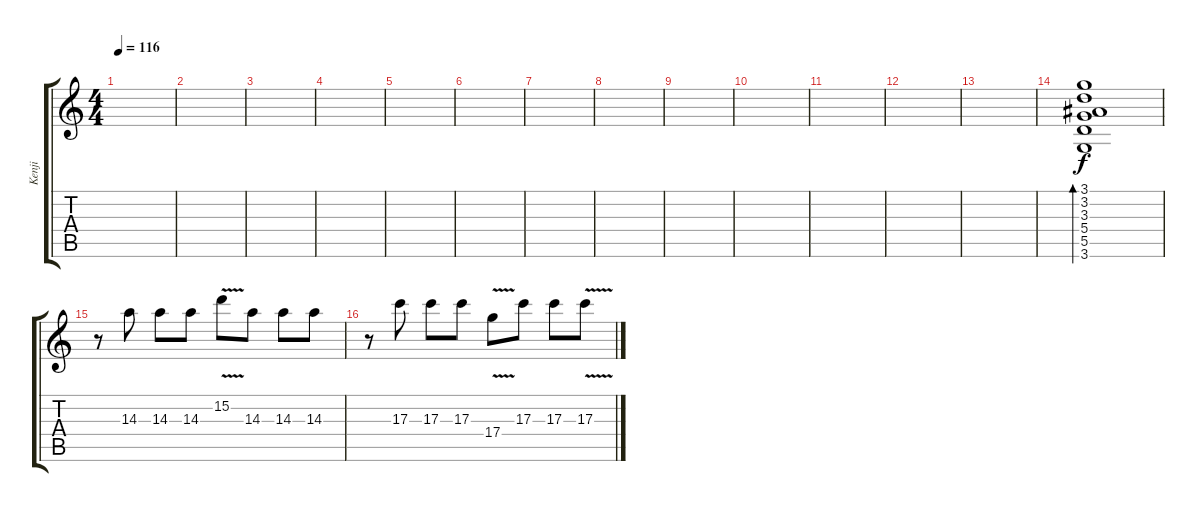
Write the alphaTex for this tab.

\track ("Kenji" "Kenji") {instrument acousticguitarsteel}
\staff {score tabs}
\tuning (E4 B3 G3 D3 A2 E2) {hide}
\ts (4 4)
\tempo 116
\clef g2
\ks c
|
|
|
|
|
|
|
|
|
|
|
|
|
(3.1 3.2 3.3 5.4 5.5 3.6).1{bd 60} |
r.8 14.3.8 14.3.8 14.3.8 15.2{v}.8 14.3.8 14.3.8 14.3.8 |
r.8 17.3.8 17.3.8 17.3.8 17.4{v}.8 17.3.8 17.3.8 17.3{v}.8
